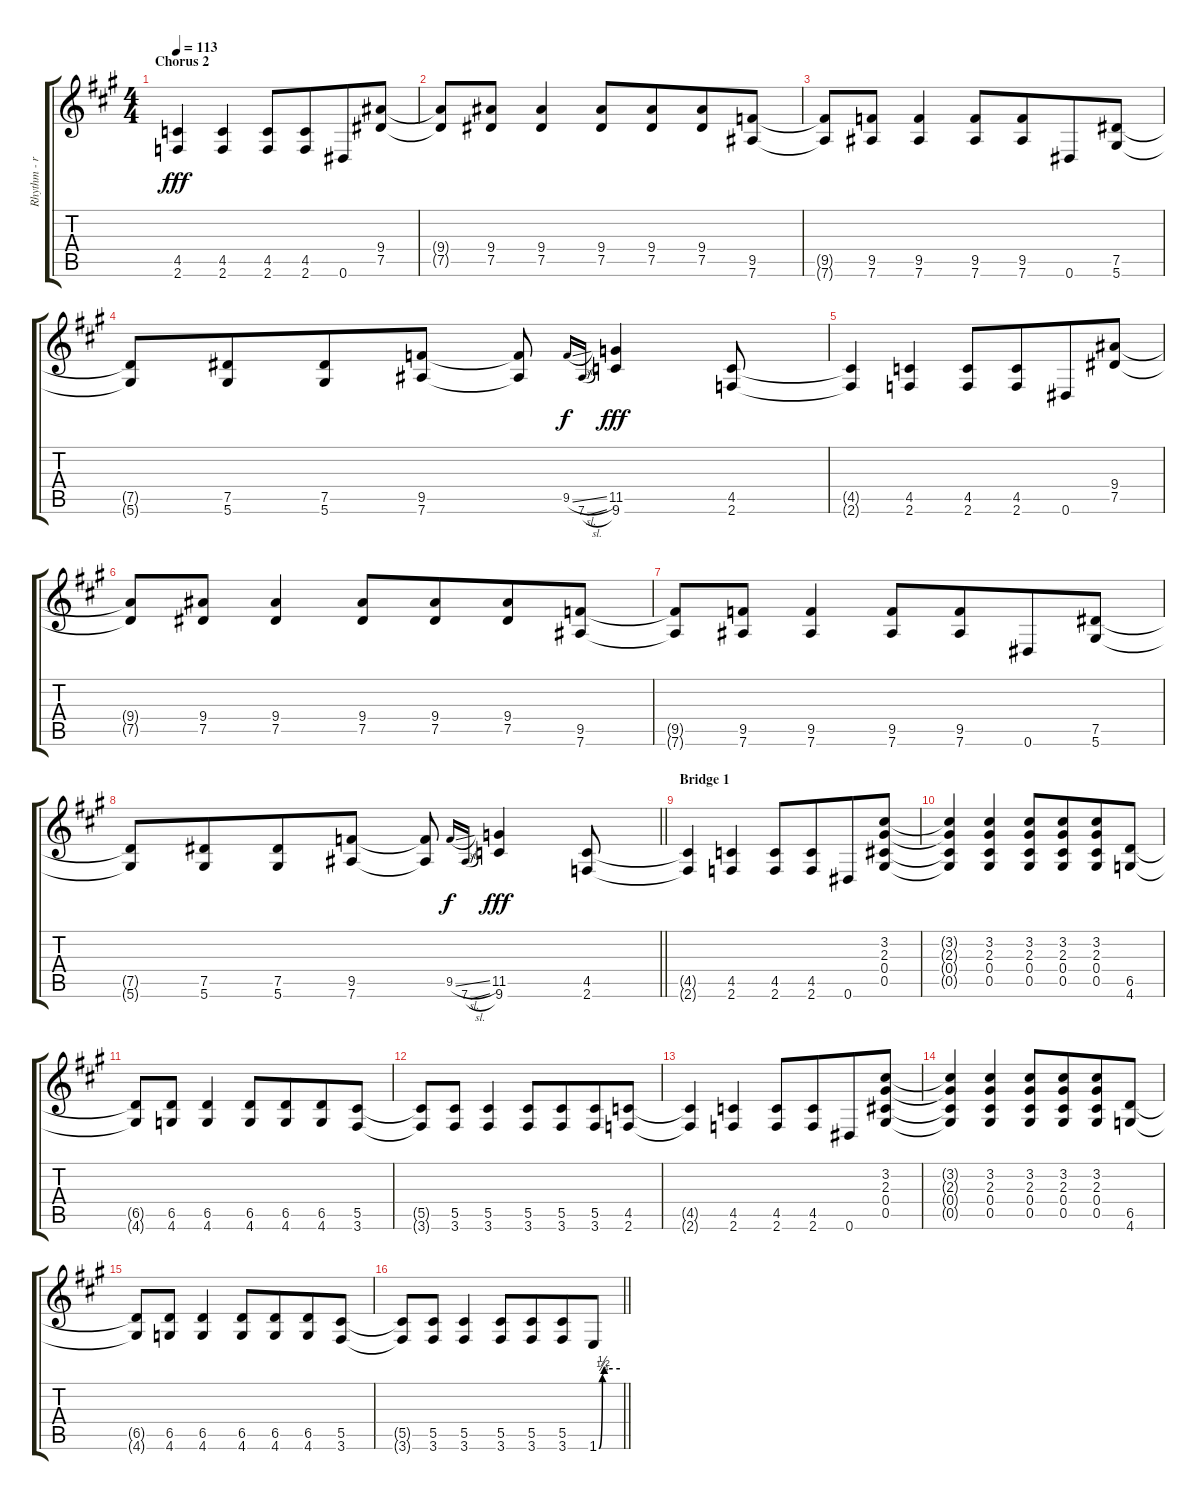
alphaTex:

\track ("Rhythm - right" "Rhythm - r") {instrument distortionguitar}
\staff {score tabs}
\tuning (Eb4 Bb3 Gb3 Db3 Ab2 Eb2) {hide}
\ts (4 4)
\section ("" "Chorus 2")
\tempo 113
\clef g2
\ks f#minor
(4.5{t} 2.6{t}).4{dy fff} (4.5 2.6).4 (4.5 2.6).8 (4.5 2.6).8{beam merge} 0.6.8 (9.4 7.5).8 |
(9.4{t} 7.5{t}).8{beam Up} (9.4 7.5).8{beam Up} (9.4 7.5).4{beam Up} (9.4 7.5).8 (9.4 7.5).8{beam merge} (9.4 7.5).8 (9.5 7.6).8 |
(9.5{t} 7.6{t}).8 (9.5 7.6).8 (9.5 7.6).4 (9.5 7.6).8 (9.5 7.6).8{beam merge} 0.6.8 (7.5 5.6).8 |
(7.5{t} 5.6{t}).8 (7.5 5.6).8{beam merge} (7.5 5.6).8 (9.5 7.6).8 (9.5{t} 7.6{t}).8 9.5{sl}.16{gr onbeat dy f} 7.6{sl}.16{gr onbeat} (11.5 9.6).4{dy fff} (4.5 2.6).8 |
(4.5{t} 2.6{t}).4 (4.5 2.6).4 (4.5 2.6).8 (4.5 2.6).8{beam merge} 0.6.8 (9.4 7.5).8 |
(9.4{t} 7.5{t}).8{beam Up} (9.4 7.5).8{beam Up} (9.4 7.5).4{beam Up} (9.4 7.5).8 (9.4 7.5).8{beam merge} (9.4 7.5).8 (9.5 7.6).8 |
(9.5{t} 7.6{t}).8 (9.5 7.6).8 (9.5 7.6).4 (9.5 7.6).8 (9.5 7.6).8{beam merge} 0.6.8 (7.5 5.6).8 |
\barLineRight lightlight
(7.5{t} 5.6{t}).8 (7.5 5.6).8{beam merge} (7.5 5.6).8 (9.5 7.6).8 (9.5{t} 7.6{t}).8 9.5{sl}.16{gr onbeat dy f} 7.6{sl}.16{gr onbeat} (11.5 9.6).4{dy fff} (4.5 2.6).8 |
\section ("" "Bridge 1")
(4.5{t} 2.6{t}).4 (4.5 2.6).4 (4.5 2.6).8 (4.5 2.6).8{beam merge} 0.6.8 (3.2 2.3 0.4 0.5).8 |
(3.2{t} 2.3{t} 0.4{t} 0.5{t}).4 (3.2 2.3 0.4 0.5).4 (3.2 2.3 0.4 0.5).8 (3.2 2.3 0.4 0.5).8{beam merge} (3.2 2.3 0.4 0.5).8 (6.5 4.6).8 |
(6.5{t} 4.6{t}).8{beam merge} (6.5 4.6).8 (6.5 4.6).4 (6.5 4.6).8 (6.5 4.6).8{beam merge} (6.5 4.6).8 (5.5 3.6).8 |
(5.5{t} 3.6{t}).8 (5.5 3.6).8 (5.5 3.6).4 (5.5 3.6).8 (5.5 3.6).8{beam merge} (5.5 3.6).8 (4.5 2.6).8 |
(4.5{t} 2.6{t}).4 (4.5 2.6).4 (4.5 2.6).8 (4.5 2.6).8{beam merge} 0.6.8 (3.2 2.3 0.4 0.5).8 |
(3.2{t} 2.3{t} 0.4{t} 0.5{t}).4 (3.2 2.3 0.4 0.5).4 (3.2 2.3 0.4 0.5).8 (3.2 2.3 0.4 0.5).8{beam merge} (3.2 2.3 0.4 0.5).8 (6.5 4.6).8 |
(6.5{t} 4.6{t}).8{beam merge} (6.5 4.6).8 (6.5 4.6).4 (6.5 4.6).8 (6.5 4.6).8{beam merge} (6.5 4.6).8 (5.5 3.6).8 |
\barLineRight lightlight
(5.5{t} 3.6{t}).8 (5.5 3.6).8 (5.5 3.6).4 (5.5 3.6).8 (5.5 3.6).8{beam merge} (5.5 3.6).8 1.6{be (custom 0 0 10 1 15 2 60 2)}.8
